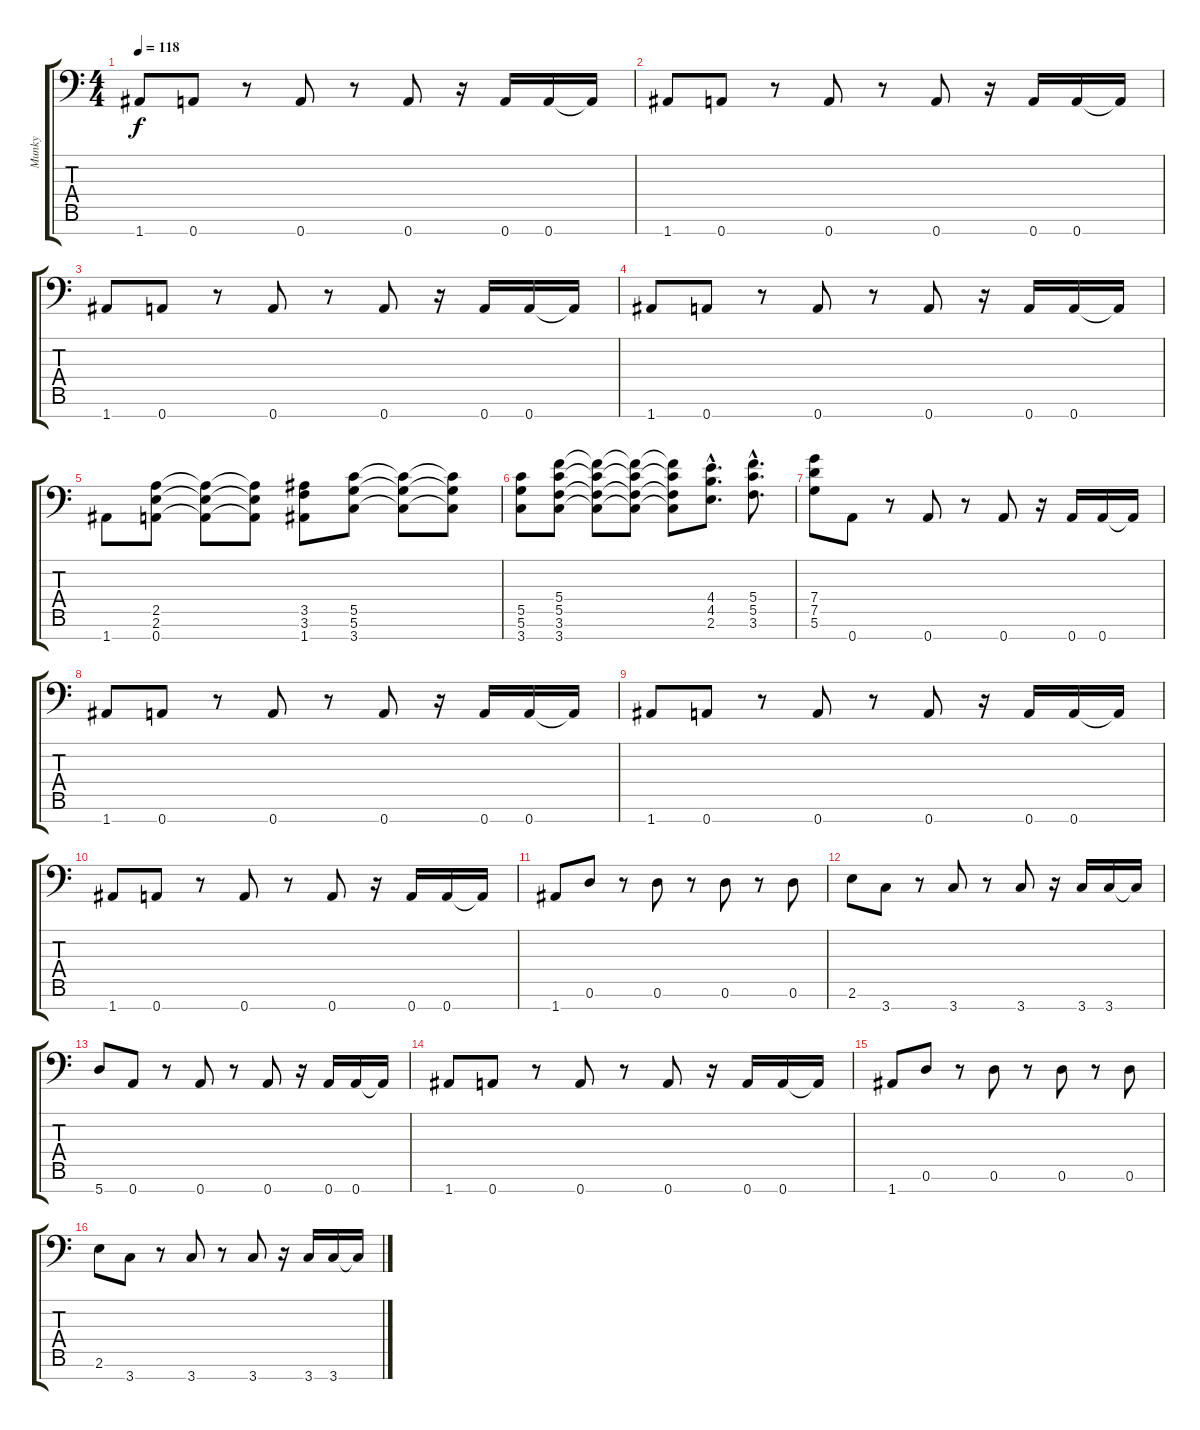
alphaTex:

\track ("Munky" "Munky") {instrument distortionguitar}
\staff {score tabs}
\tuning (D4 A3 F3 C3 G2 D2 A1) {hide}
\ts (4 4)
\tempo 118
\clef f4
\ks c
1.7.8{dy f} 0.7.8 r.8 0.7.8 r.8 0.7.8 r.16 0.7.16 0.7.16 0.7{t}.16 |
1.7.8 0.7.8 r.8 0.7.8 r.8 0.7.8 r.16 0.7.16 0.7.16 0.7{t}.16 |
1.7.8 0.7.8 r.8 0.7.8 r.8 0.7.8 r.16 0.7.16 0.7.16 0.7{t}.16 |
1.7.8 0.7.8 r.8 0.7.8 r.8 0.7.8 r.16 0.7.16 0.7.16 0.7{t}.16 |
1.7.8 (2.5 2.6 0.7).8 (2.5{t} 2.6{t} 0.7{t}).8 (2.5{t} 2.6{t} 0.7{t}).8 (3.5 3.6 1.7).8 (5.5 5.6 3.7).8 (5.5{t} 5.6{t} 3.7{t}).8 (5.5{t} 5.6{t} 3.7{t}).8 |
(5.5 5.6 3.7).8 (5.4 5.5 3.6 3.7).8 (5.4{t} 5.5{t} 3.6{t} 3.7{t}).8 (5.4{t} 5.5{t} 3.6{t} 3.7{t}).8 (5.4{t} 5.5{t} 3.6{t} 3.7{t}).8 (4.4{hac} 4.5{hac} 2.6{hac}).8{d} (5.4{hac} 5.5{hac} 3.6{hac}).8{d} |
(7.4 7.5 5.6).8 0.7.8 r.8 0.7.8 r.8 0.7.8 r.16 0.7.16 0.7.16 0.7{t}.16 |
1.7.8 0.7.8 r.8 0.7.8 r.8 0.7.8 r.16 0.7.16 0.7.16 0.7{t}.16 |
1.7.8 0.7.8 r.8 0.7.8 r.8 0.7.8 r.16 0.7.16 0.7.16 0.7{t}.16 |
1.7.8 0.7.8 r.8 0.7.8 r.8 0.7.8 r.16 0.7.16 0.7.16 0.7{t}.16 |
1.7.8 0.6.8 r.8 0.6.8 r.8 0.6.8 r.8 0.6.8 |
2.6.8 3.7.8 r.8 3.7.8 r.8 3.7.8 r.16 3.7.16 3.7.16 3.7{t}.16 |
5.7.8 0.7.8 r.8 0.7.8 r.8 0.7.8 r.16 0.7.16 0.7.16 0.7{t}.16 |
1.7.8 0.7.8 r.8 0.7.8 r.8 0.7.8 r.16 0.7.16 0.7.16 0.7{t}.16 |
1.7.8 0.6.8 r.8 0.6.8 r.8 0.6.8 r.8 0.6.8 |
2.6.8 3.7.8 r.8 3.7.8 r.8 3.7.8 r.16 3.7.16 3.7.16 3.7{t}.16
